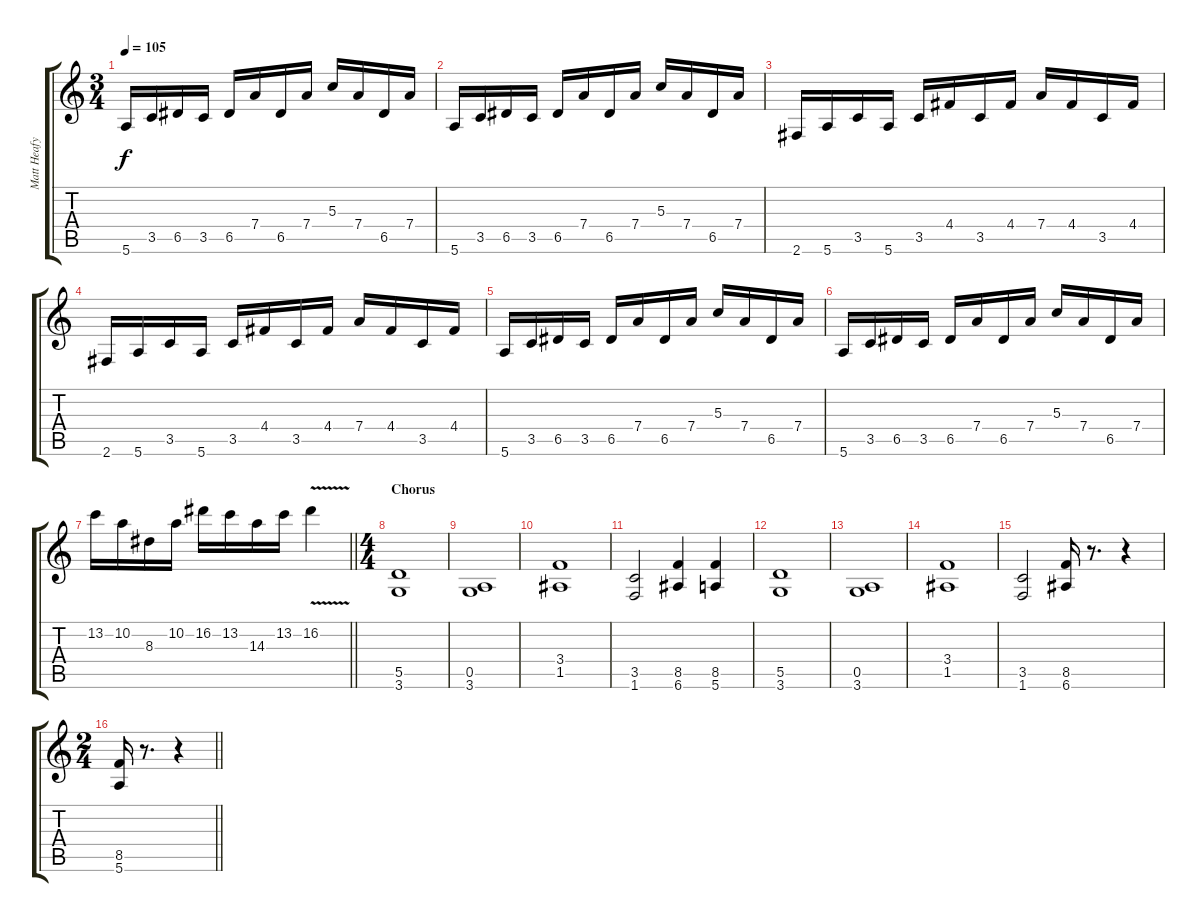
\track ("Matt Heafy" "Matt Heafy") {instrument overdrivenguitar}
\staff {score tabs}
\tuning (E4 B3 G3 D3 A2 E2) {hide}
\ts (3 4)
\tempo 105
\clef g2
\ks c
5.6.16{dy f} 3.5.16 6.5.16 3.5.16 6.5.16 7.4.16 6.5.16 7.4.16 5.3.16 7.4.16 6.5.16 7.4.16 |
5.6.16 3.5.16 6.5.16 3.5.16 6.5.16 7.4.16 6.5.16 7.4.16 5.3.16 7.4.16 6.5.16 7.4.16 |
2.6.16 5.6.16 3.5.16 5.6.16 3.5.16 4.4.16 3.5.16 4.4.16 7.4.16 4.4.16 3.5.16 4.4.16 |
2.6.16 5.6.16 3.5.16 5.6.16 3.5.16 4.4.16 3.5.16 4.4.16 7.4.16 4.4.16 3.5.16 4.4.16 |
5.6.16 3.5.16 6.5.16 3.5.16 6.5.16 7.4.16 6.5.16 7.4.16 5.3.16 7.4.16 6.5.16 7.4.16 |
5.6.16 3.5.16 6.5.16 3.5.16 6.5.16 7.4.16 6.5.16 7.4.16 5.3.16 7.4.16 6.5.16 7.4.16 |
\barLineRight lightlight
13.2.16 10.2.16 8.3.16 10.2.16 16.2.16 13.2.16 14.3.16 13.2.16 16.2{v}.4 |
\ts (4 4)
\section ("" "Chorus")
(5.5 3.6).1 |
(0.5 3.6).1 |
(3.4 1.5).1 |
(3.5 1.6).2 (8.5 6.6).4 (8.5 5.6).4 |
(5.5 3.6).1 |
(0.5 3.6).1 |
(3.4 1.5).1 |
(3.5 1.6).2 (8.5 6.6).16 r.8{d} r.4 |
\ts (2 4)
\barLineRight lightlight
(8.5 5.6).16 r.8{d} r.4
